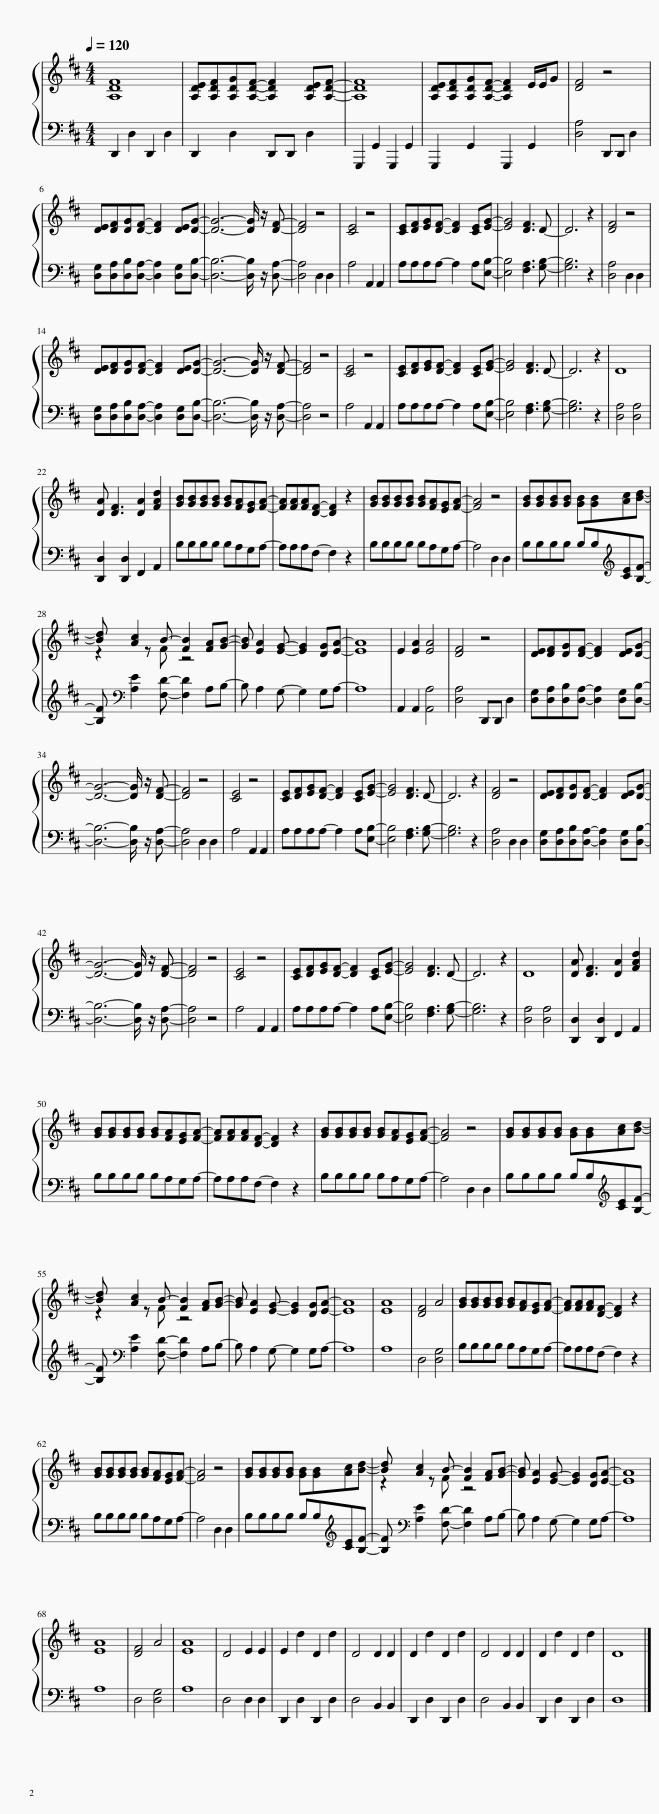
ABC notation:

X:1
%%score { ( 1 3 ) | 2 }
L:1/8
Q:1/4=120
M:4/4
I:linebreak $
K:D
V:1 treble
V:3 treble
V:2 bass
V:1
 [A,DF]8 | [A,DE][A,DF][A,DG][A,DF]- [A,DF]2 [A,DE][A,DF]- | [A,DF]8 | [A,DE][A,DF][A,DG][A,DF]- [A,DF]2 E/E/G | [DF]4 z4 |$ %5
 [DE][DF][DG][DF]- [DF]2 [DE][DG]- | [DG]6- [DG]/ z/ [DF]- | [DF]4 z4 | [CE]4 z4 | [CE][DF][EG][DF]- [DF]2 [CE][EG]- | %10
 [EG]4 [DF]3 D- | D6 z2 | [DF]4 z4 |$ [DE][DF][DG][DF]- [DF]2 [DE][DG]- | [DG]6- [DG]/ z/ [DF]- | %15
 [DF]4 z4 | [CE]4 z4 | [CE][DF][EG][DF]- [DF]2 [CE][EG]- | [EG]4 [DF]3 D- | D6 z2 | %20
 D8 |$ [DA] [DF]3 [DA]2 [FAd]2 | [GB][GB][GB][GB] [GB][FA][EG][FA]- | [FA][FA][FA][DF]- [DF]2 z2 | [GB][GB][GB][GB] [GB][FA][EG][FA]- | %25
 [FA]4 z4 | [GB][GB][GB][GB] [GB][GB][Ac][Bd]- |$ [Bd] [Ac]2 B- [FB]2 [FA][GB]- | [GB] [EA]2 [EG]- [EG]2 [DG][EA]- | [EA]8 | %30
 E2 [EA]2 [EA]4 | [DF]4 z4 | [DE][DF][DG][DF]- [DF]2 [DE][DG]- |$ [DG]6- [DG]/ z/ [DF]- | [DF]4 z4 | %35
 [CE]4 z4 | [CE][DF][EG][DF]- [DF]2 [CE][EG]- | [EG]4 [DF]3 D- | D6 z2 | [DF]4 z4 | %40
 [DE][DF][DG][DF]- [DF]2 [DE][DG]- |$ [DG]6- [DG]/ z/ [DF]- | [DF]4 z4 | [CE]4 z4 | [CE][DF][EG][DF]- [DF]2 [CE][EG]- | %45
 [EG]4 [DF]3 D- | D6 z2 | D8 | [DA] [DF]3 [DA]2 [FAd]2 |$ [GB][GB][GB][GB] [GB][FA][EG][FA]- | %50
 [FA][FA][FA][DF]- [DF]2 z2 | [GB][GB][GB][GB] [GB][FA][EG][FA]- | [FA]4 z4 | [GB][GB][GB][GB] [GB][GB][Ac][Bd]- |$ [Bd] [Ac]2 B- [FB]2 [FA][GB]- | %55
 [GB] [EA]2 [EG]- [EG]2 [DG][EA]- | [EA]8 | [EA]8 | [DF]4 A4 | [GB][GB][GB][GB] [GB][FA][EG][FA]- | %60
 [FA][FA][FA][DF]- [DF]2 z2 |$ [GB][GB][GB][GB] [GB][FA][EG][FA]- | [FA]4 z4 | [GB][GB][GB][GB] [GB][GB][Ac][Bd]- | [Bd] [Ac]2 B- [FB]2 [FA][GB]- | %65
 [GB] [EA]2 [EG]- [EG]2 [DG][EA]- | [EA]8 |$ [EA]8 | [DF]4 A4 | [EA]8 | %70
 D4 E2 E2 | E2 d2 D2 d2 | D4 D2 D2 | D2 d2 D2 d2 | D4 D2 D2 | %75
 D2 d2 D2 d2 | D8 |] %77
V:2
 D,,2 D,2 D,,2 D,2 | D,,2 D,2 D,,D,, D,2 | G,,,2 G,,2 G,,,2 G,,2 | G,,,2 G,,2 G,,,2 G,,2 | [D,A,]4 D,,D,, D,2 |$ %5
 [D,G,][D,A,][D,B,][D,A,]- [D,A,]2 [D,G,][D,B,]- | [D,B,]6- [D,B,]/ z/ [D,A,]- | [D,A,]4 D,2 D,2 | A,4 A,,2 A,,2 | A,A,A,A,- A,2 A,[E,B,]- | %10
 [E,B,]4 [F,A,]3 [G,B,]- | [G,B,]6 z2 | [D,A,]4 D,2 D,2 |$ [D,G,][D,A,][D,B,][D,A,]- [D,A,]2 [D,G,][D,B,]- | [D,B,]6- [D,B,]/ z/ [D,A,]- | %15
 [D,A,]4 z4 | A,4 A,,2 A,,2 | A,A,A,A,- A,2 A,[E,B,]- | [E,B,]4 [F,A,]3 [G,B,]- | [G,B,]6 z2 | %20
 [D,A,]4 [D,A,]4 |$ [D,,D,]2 [D,,D,]2 F,,2 A,,2 | B,B,B,B, B,A,G,A,- | A,A,A,F,- F,2 z2 | B,B,B,B, B,A,G,A,- | %25
 A,4 D,2 D,2 | B,B,B,B, B,B,[K:treble][CE][B,F]- |$ [B,F][K:bass] [A,E]2 [F,D]- [F,D]2 A,B,- | B, A,2 G,- G,2 G,A,- | A,8 | %30
 A,,2 A,,2 [A,,A,]4 | [D,A,]4 D,,D,, D,2 | [D,G,][D,A,][D,B,][D,A,]- [D,A,]2 [D,G,][D,B,]- |$ [D,B,]6- [D,B,]/ z/ [D,A,]- | [D,A,]4 D,2 D,2 | %35
 A,4 A,,2 A,,2 | A,A,A,A,- A,2 A,[E,B,]- | [E,B,]4 [F,A,]3 [G,B,]- | [G,B,]6 z2 | [D,A,]4 D,2 D,2 | %40
 [D,G,][D,A,][D,B,][D,A,]- [D,A,]2 [D,G,][D,B,]- |$ [D,B,]6- [D,B,]/ z/ [D,A,]- | [D,A,]4 z4 | A,4 A,,2 A,,2 | A,A,A,A,- A,2 A,[E,B,]- | %45
 [E,B,]4 [F,A,]3 [G,B,]- | [G,B,]6 z2 | [D,A,]4 [D,A,]4 | [D,,D,]2 [D,,D,]2 F,,2 A,,2 |$ B,B,B,B, B,A,G,A,- | %50
 A,A,A,F,- F,2 z2 | B,B,B,B, B,A,G,A,- | A,4 D,2 D,2 | B,B,B,B, B,B,[K:treble][CE][B,F]- |$ [B,F][K:bass] [A,E]2 [F,D]- [F,D]2 A,B,- | %55
 B, A,2 G,- G,2 G,A,- | A,8 | A,8 | D,4 [D,G,]4 | B,B,B,B, B,A,G,A,- | %60
 A,A,A,F,- F,2 z2 |$ B,B,B,B, B,A,G,A,- | A,4 D,2 D,2 | B,B,B,B, B,B,[K:treble][CE][B,F]- | [B,F][K:bass] [A,E]2 [F,D]- [F,D]2 A,B,- | %65
 B, A,2 G,- G,2 G,A,- | A,8 |$ A,8 | D,4 [D,G,]4 | A,8 | %70
 D,4 D,2 D,2 | D,,2 D,2 D,,2 D,2 | D,4 B,,2 B,,2 | D,,2 D,2 D,,2 D,2 | D,4 B,,2 B,,2 | %75
 D,,2 D,2 D,,2 D,2 | D,8 |] %77
V:3
 x8 | x8 | x8 | x8 | x8 |$ %5
 x8 | x8 | x8 | x8 | x8 | %10
 x8 | x8 | x8 |$ x8 | x8 | %15
 x8 | x8 | x8 | x8 | x8 | %20
 x8 |$ x8 | x8 | x8 | x8 | %25
 x8 | x8 |$ z2 z F z4 | x8 | x8 | %30
 x8 | x8 | x8 |$ x8 | x8 | %35
 x8 | x8 | x8 | x8 | x8 | %40
 x8 |$ x8 | x8 | x8 | x8 | %45
 x8 | x8 | x8 | x8 |$ x8 | %50
 x8 | x8 | x8 | x8 |$ z2 z F z4 | %55
 x8 | x8 | x8 | x8 | x8 | %60
 x8 |$ x8 | x8 | x8 | z2 z F z4 | %65
 x8 | x8 |$ x8 | x8 | x8 | %70
 x8 | x8 | x8 | x8 | x8 | %75
 x8 | x8 |] %77
